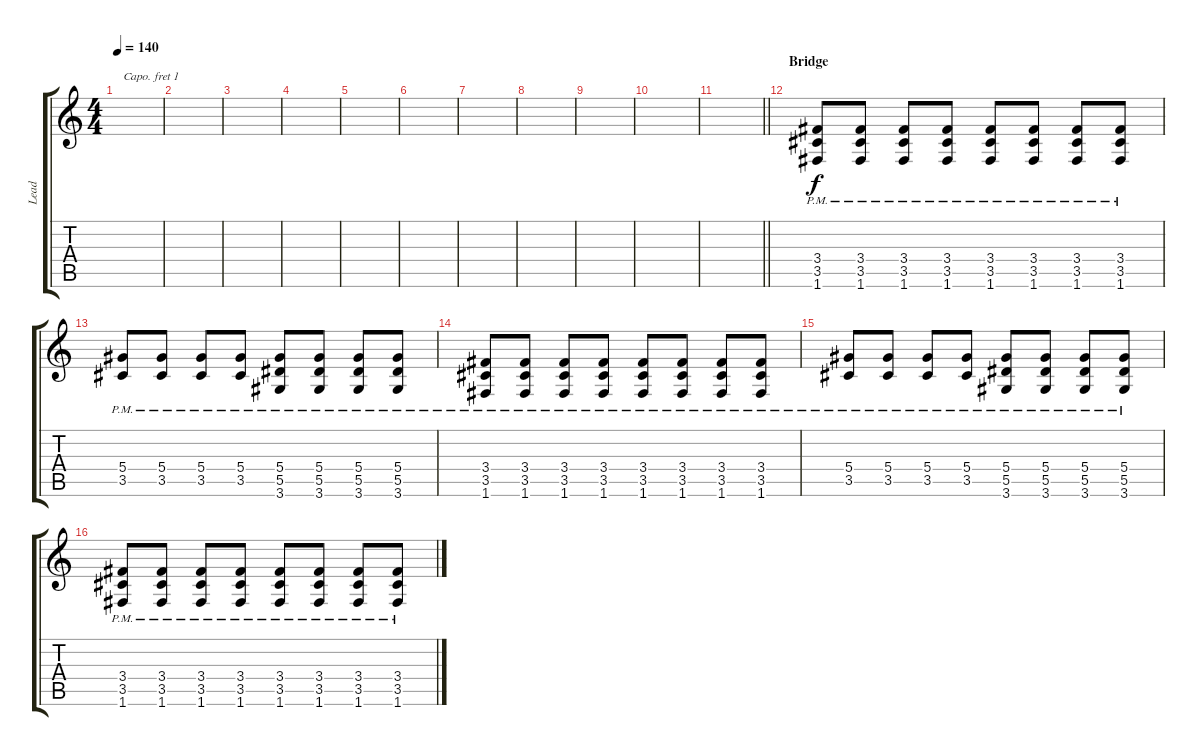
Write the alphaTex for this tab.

\track ("Lead" "Lead") {instrument overdrivenguitar}
\staff {score tabs}
\capo 1
\tuning (E4 B3 G3 D3 A2 E2) {hide}
\ts (4 4)
\tempo 140
\clef g2
\ks c
|
|
|
|
|
|
|
|
|
|
\barLineRight lightlight
|
\section ("" "Bridge")
(3.4{pm} 3.5{pm} 1.6{pm}).8 (3.4{pm} 3.5{pm} 1.6{pm}).8 (3.4{pm} 3.5{pm} 1.6{pm}).8 (3.4{pm} 3.5{pm} 1.6{pm}).8 (3.4{pm} 3.5{pm} 1.6{pm}).8 (3.4{pm} 3.5{pm} 1.6{pm}).8 (3.4{pm} 3.5{pm} 1.6{pm}).8 (3.4{pm} 3.5{pm} 1.6{pm}).8 |
(5.4{pm} 3.5{pm}).8 (5.4{pm} 3.5{pm}).8 (5.4{pm} 3.5{pm}).8 (5.4{pm} 3.5{pm}).8 (5.4{pm} 5.5{pm} 3.6{pm}).8 (5.4{pm} 5.5{pm} 3.6{pm}).8 (5.4{pm} 5.5{pm} 3.6{pm}).8 (5.4{pm} 5.5{pm} 3.6{pm}).8 |
(3.4{pm} 3.5{pm} 1.6{pm}).8 (3.4{pm} 3.5{pm} 1.6{pm}).8 (3.4{pm} 3.5{pm} 1.6{pm}).8 (3.4{pm} 3.5{pm} 1.6{pm}).8 (3.4{pm} 3.5{pm} 1.6{pm}).8 (3.4{pm} 3.5{pm} 1.6{pm}).8 (3.4{pm} 3.5{pm} 1.6{pm}).8 (3.4{pm} 3.5{pm} 1.6{pm}).8 |
(5.4{pm} 3.5{pm}).8 (5.4{pm} 3.5{pm}).8 (5.4{pm} 3.5{pm}).8 (5.4{pm} 3.5{pm}).8 (5.4{pm} 5.5{pm} 3.6{pm}).8 (5.4{pm} 5.5{pm} 3.6{pm}).8 (5.4{pm} 5.5{pm} 3.6{pm}).8 (5.4{pm} 5.5{pm} 3.6{pm}).8 |
(3.4{pm} 3.5{pm} 1.6{pm}).8 (3.4{pm} 3.5{pm} 1.6{pm}).8 (3.4{pm} 3.5{pm} 1.6{pm}).8 (3.4{pm} 3.5{pm} 1.6{pm}).8 (3.4{pm} 3.5{pm} 1.6{pm}).8 (3.4{pm} 3.5{pm} 1.6{pm}).8 (3.4{pm} 3.5{pm} 1.6{pm}).8 (3.4{pm} 3.5{pm} 1.6{pm}).8
